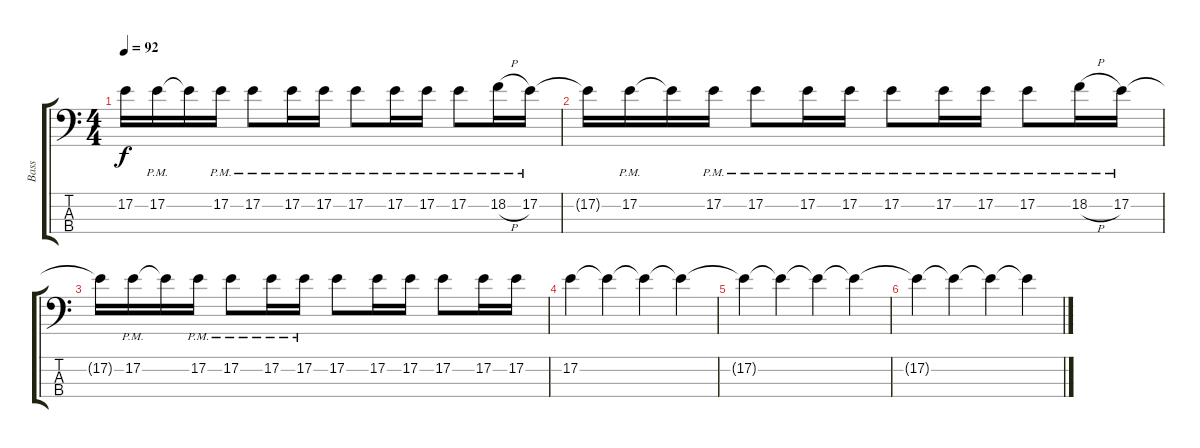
\track ("Bass" "Bass") {instrument electricbassfinger}
\staff {score tabs}
\tuning (E2 B1 Gb1 Db1) {hide}
\ts (4 4)
\tempo 92
\clef f4
\ks c
17.2{t}.16{dy f} 17.2{pm}.16 17.2{t}.16 17.2{pm}.16 17.2{pm}.8 17.2{pm}.16 17.2{pm}.16 17.2{pm}.8 17.2{pm}.16 17.2{pm}.16 17.2{pm}.8 18.2{h pm}.16 17.2{pm}.16 |
17.2{t}.16 17.2{pm}.16 17.2{t}.16 17.2{pm}.16 17.2{pm}.8 17.2{pm}.16 17.2{pm}.16 17.2{pm}.8 17.2{pm}.16 17.2{pm}.16 17.2{pm}.8 18.2{h pm}.16 17.2{pm}.16 |
17.2{t}.16 17.2{pm}.16 17.2{t}.16 17.2{pm}.16 17.2{pm}.8 17.2{pm}.16 17.2{pm}.16 17.2.8 17.2.16 17.2.16 17.2.8 17.2.16 17.2.16 |
17.2.4 17.2{t}.4 17.2{t}.4 17.2{t}.4 |
17.2{t}.4 17.2{t}.4 17.2{t}.4 17.2{t}.4 |
17.2{t}.4 17.2{t}.4 17.2{t}.4 17.2{t}.4
